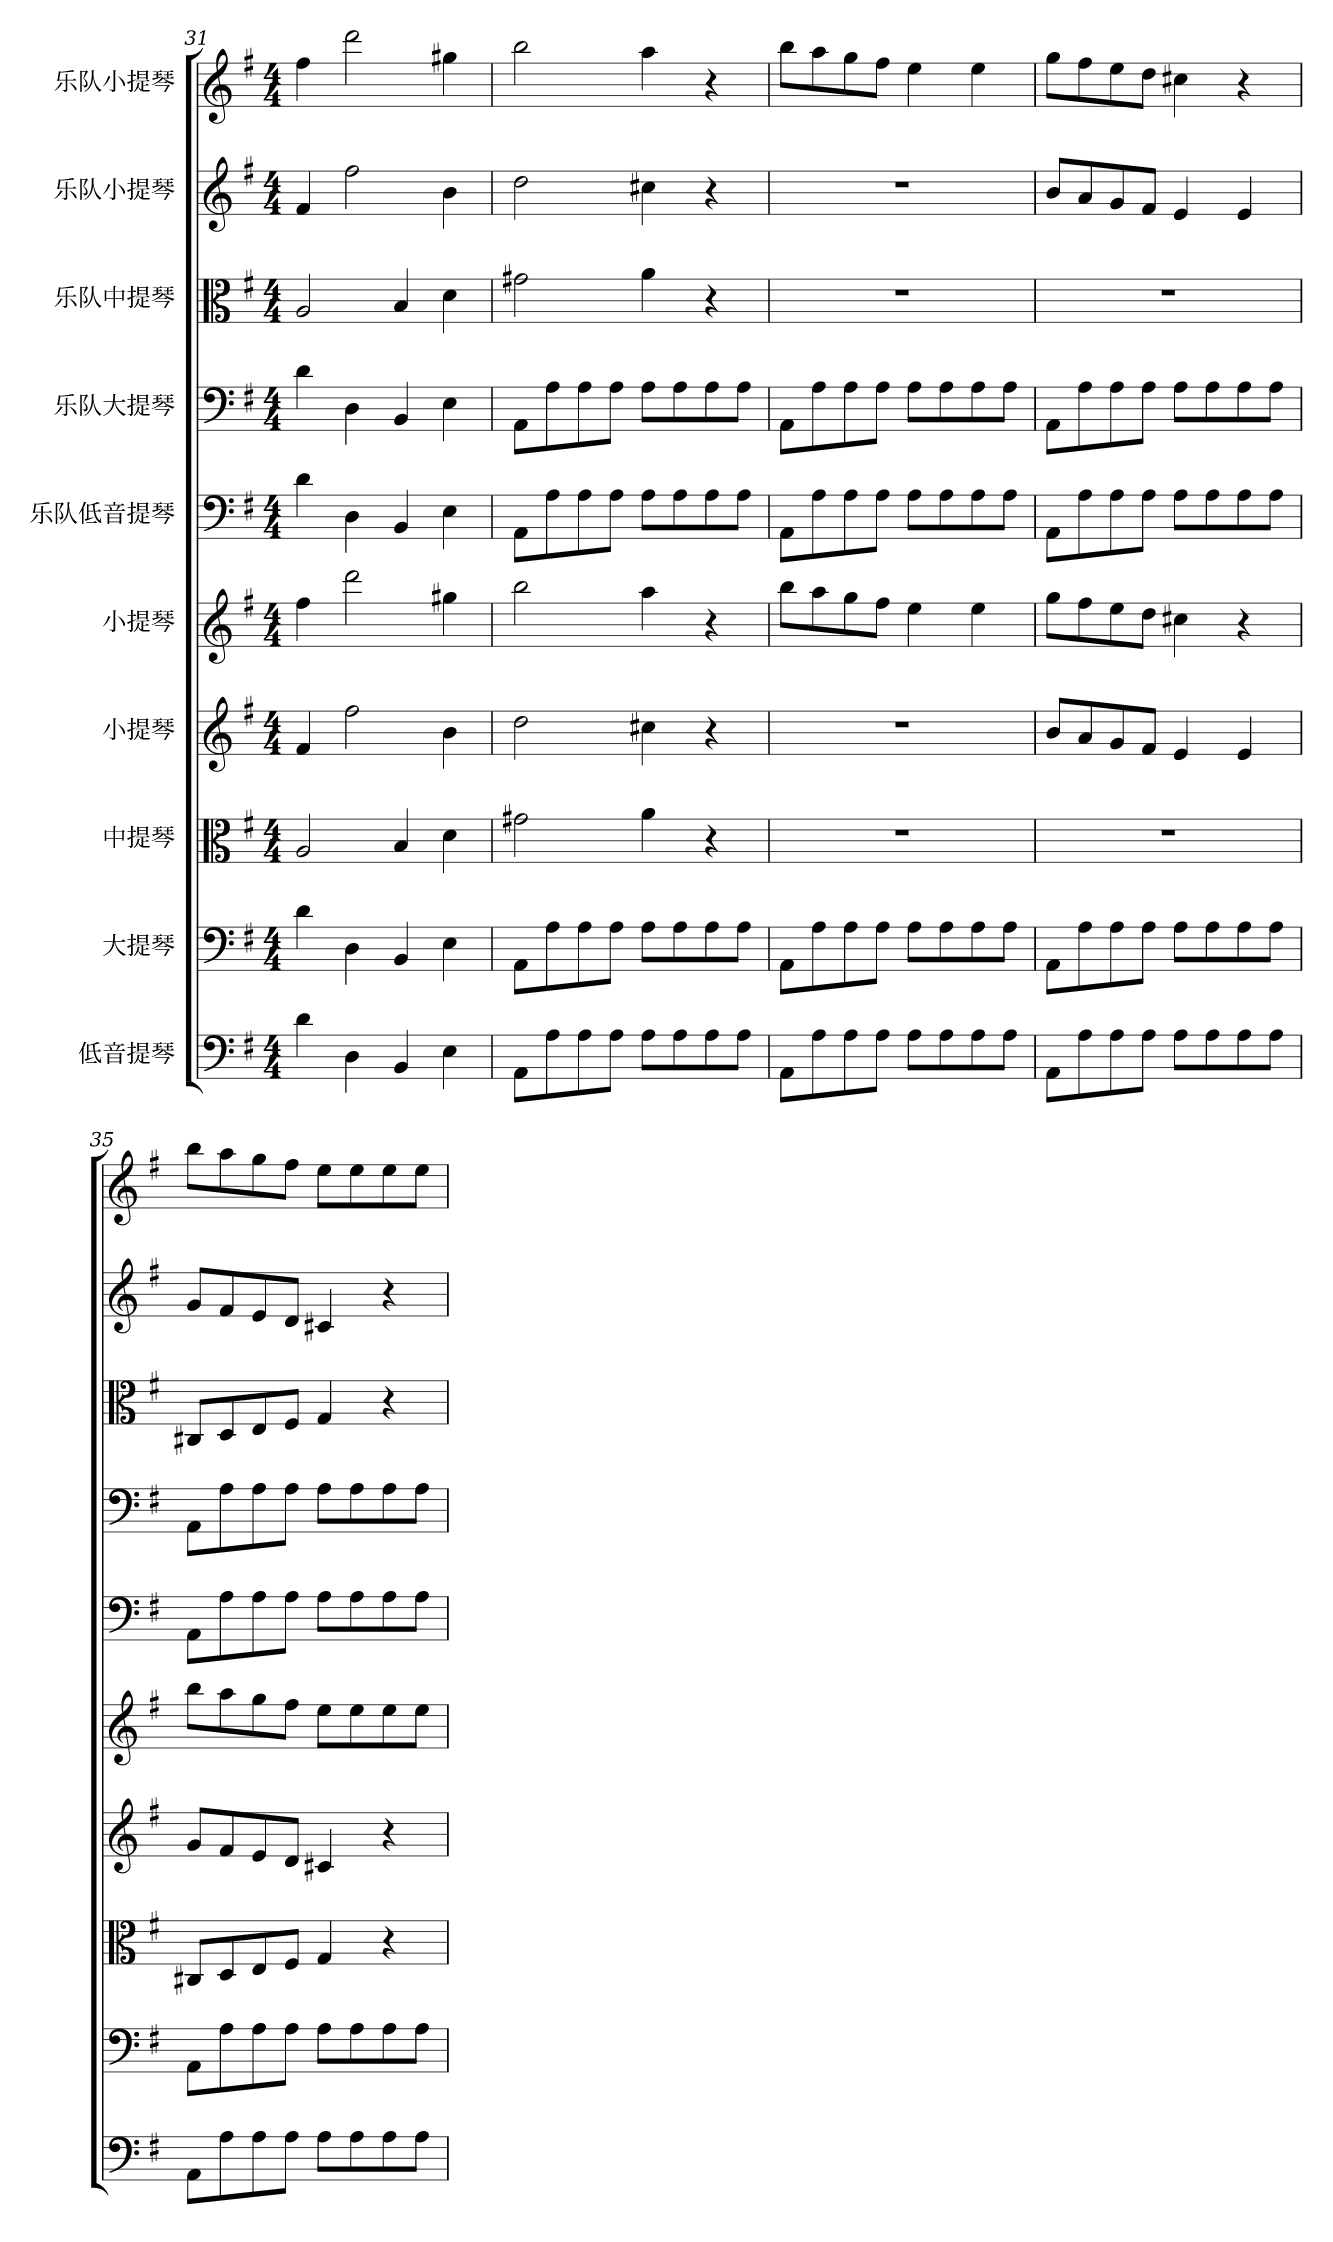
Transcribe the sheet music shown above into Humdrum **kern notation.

**kern	**kern	**kern	**kern	**kern	**kern	**kern	**kern	**kern	**kern
*part10	*part9	*part8	*part7	*part6	*part5	*part4	*part3	*part2	*part1
*staff10	*staff9	*staff8	*staff7	*staff6	*staff5	*staff4	*staff3	*staff2	*staff1
*I"低音提琴	*I"大提琴	*I"中提琴	*I"小提琴	*I"小提琴	*I"乐队低音提琴	*I"乐队大提琴	*I"乐队中提琴	*I"乐队小提琴	*I"乐队小提琴
!!LO:PB:g=z
*clefF4	*clefF4	*clefC3	*clefG2	*clefG2	*clefF4	*clefF4	*clefC3	*clefG2	*clefG2
*ITrd7c12	*	*	*	*	*ITrd7c12	*	*	*	*
*k[f#]	*k[f#]	*k[f#]	*k[f#]	*k[f#]	*k[f#]	*k[f#]	*k[f#]	*k[f#]	*k[f#]
*M4/4	*M4/4	*M4/4	*M4/4	*M4/4	*M4/4	*M4/4	*M4/4	*M4/4	*M4/4
=31	=31	=31	=31	=31	=31	=31	=31	=31	=31
4D\	4d\	2A/	4f#/	4ff#\	4D\	4d\	2A/	4f#/	4ff#\
4DD\	4D\	.	2ff#\	2ddd\	4DD\	4D\	.	2ff#\	2ddd\
4BBB/	4BB/	4B/	.	.	4BBB/	4BB/	4B/	.	.
4EE\	4E\	4d\	4b\	4gg#X\	4EE\	4E\	4d\	4b\	4gg#X\
=32	=32	=32	=32	=32	=32	=32	=32	=32	=32
8AAA\L	8AA\L	2g#X\	2dd\	2bb\	8AAA\L	8AA\L	2g#X\	2dd\	2bb\
8AA\	8A\	.	.	.	8AA\	8A\	.	.	.
8AA\	8A\	.	.	.	8AA\	8A\	.	.	.
8AA\J	8A\J	.	.	.	8AA\J	8A\J	.	.	.
8AA\L	8A\L	4a\	4cc#X\	4aa\	8AA\L	8A\L	4a\	4cc#X\	4aa\
8AA\	8A\	.	.	.	8AA\	8A\	.	.	.
8AA\	8A\	4r	4r	4r	8AA\	8A\	4r	4r	4r
8AA\J	8A\J	.	.	.	8AA\J	8A\J	.	.	.
=33	=33	=33	=33	=33	=33	=33	=33	=33	=33
8AAA\L	8AA\L	1r	1r	8bb\L	8AAA\L	8AA\L	1r	1r	8bb\L
8AA\	8A\	.	.	8aa\	8AA\	8A\	.	.	8aa\
8AA\	8A\	.	.	8gg\	8AA\	8A\	.	.	8gg\
8AA\J	8A\J	.	.	8ff#\J	8AA\J	8A\J	.	.	8ff#\J
8AA\L	8A\L	.	.	4ee\	8AA\L	8A\L	.	.	4ee\
8AA\	8A\	.	.	.	8AA\	8A\	.	.	.
8AA\	8A\	.	.	4ee\	8AA\	8A\	.	.	4ee\
8AA\J	8A\J	.	.	.	8AA\J	8A\J	.	.	.
=34	=34	=34	=34	=34	=34	=34	=34	=34	=34
8AAA\L	8AA\L	1r	8b/L	8gg\L	8AAA\L	8AA\L	1r	8b/L	8gg\L
8AA\	8A\	.	8a/	8ff#\	8AA\	8A\	.	8a/	8ff#\
8AA\	8A\	.	8g/	8ee\	8AA\	8A\	.	8g/	8ee\
8AA\J	8A\J	.	8f#/J	8dd\J	8AA\J	8A\J	.	8f#/J	8dd\J
8AA\L	8A\L	.	4e/	4cc#X\	8AA\L	8A\L	.	4e/	4cc#X\
8AA\	8A\	.	.	.	8AA\	8A\	.	.	.
8AA\	8A\	.	4e/	4r	8AA\	8A\	.	4e/	4r
8AA\J	8A\J	.	.	.	8AA\J	8A\J	.	.	.
=35	=35	=35	=35	=35	=35	=35	=35	=35	=35
8AAA\L	8AA\L	8C#X/L	8g/L	8bb\L	8AAA\L	8AA\L	8C#X/L	8g/L	8bb\L
8AA\	8A\	8D/	8f#/	8aa\	8AA\	8A\	8D/	8f#/	8aa\
8AA\	8A\	8E/	8e/	8gg\	8AA\	8A\	8E/	8e/	8gg\
8AA\J	8A\J	8F#/J	8d/J	8ff#\J	8AA\J	8A\J	8F#/J	8d/J	8ff#\J
8AA\L	8A\L	4G/	4c#X/	8ee\L	8AA\L	8A\L	4G/	4c#X/	8ee\L
8AA\	8A\	.	.	8ee\	8AA\	8A\	.	.	8ee\
8AA\	8A\	4r	4r	8ee\	8AA\	8A\	4r	4r	8ee\
8AA\J	8A\J	.	.	8ee\J	8AA\J	8A\J	.	.	8ee\J
=	=	=	=	=	=	=	=	=	=
*-	*-	*-	*-	*-	*-	*-	*-	*-	*-
